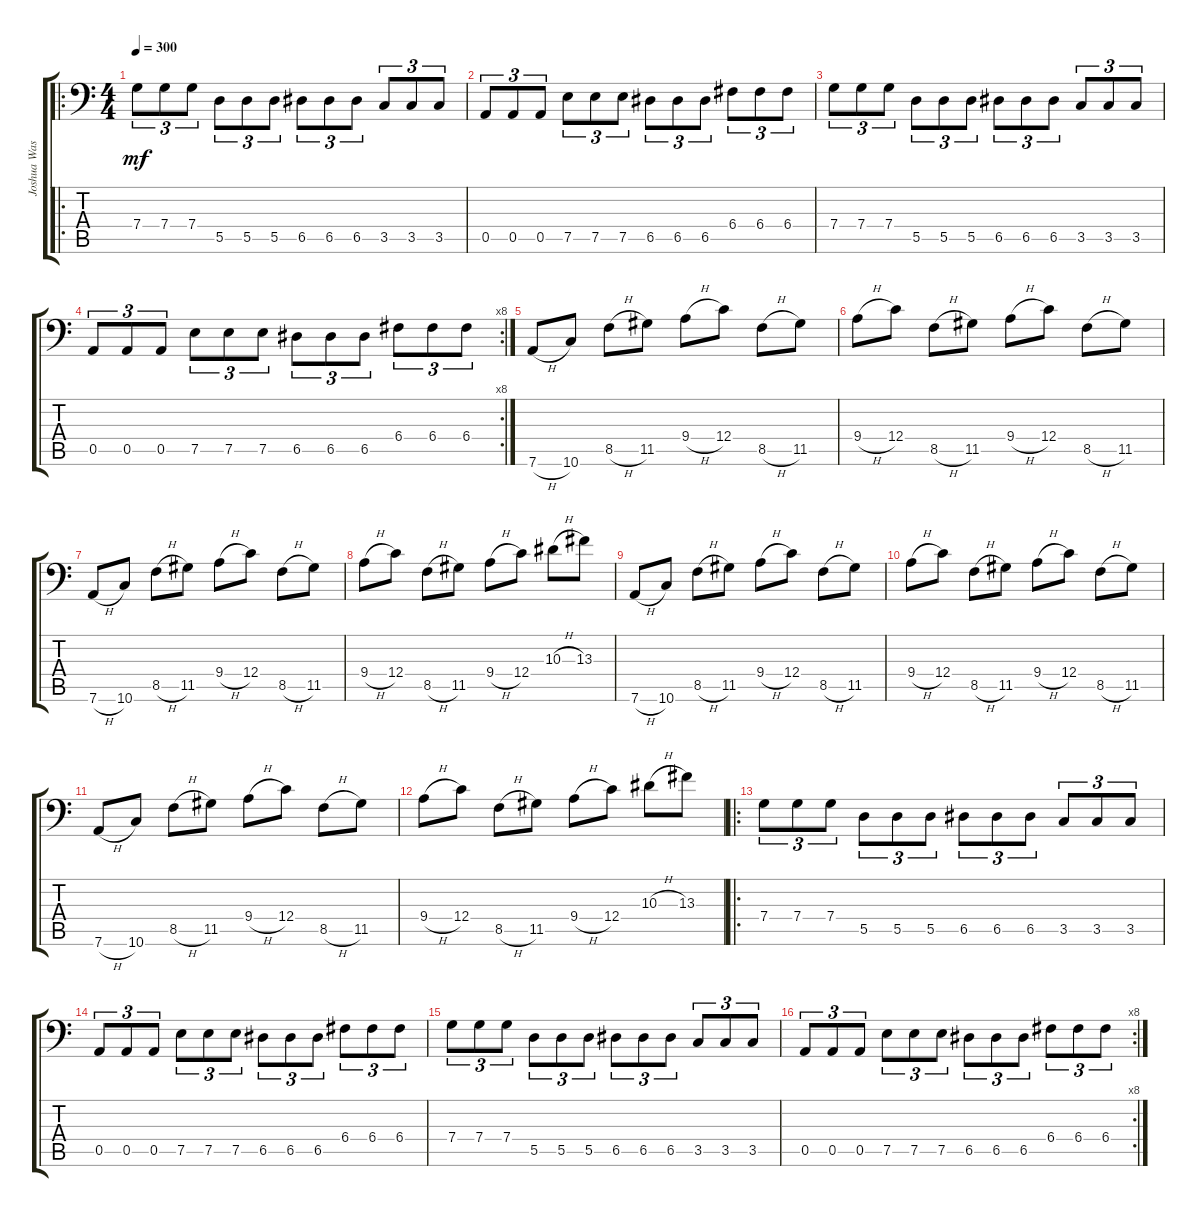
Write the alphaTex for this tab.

\track ("Joshua Wasley" "Joshua Was") {instrument electricbassfinger}
\staff {score tabs}
\tuning (D3 A2 F2 C2 A1 D1) {hide}
\ro
\ts (4 4)
\tempo 300
\clef f4
\ks c
7.4.8{tu (3 2) dy mf instrument electricbassfinger} 7.4.8{tu (3 2)} 7.4.8{tu (3 2)} 5.5.8{tu (3 2)} 5.5.8{tu (3 2)} 5.5.8{tu (3 2)} 6.5.8{tu (3 2)} 6.5.8{tu (3 2)} 6.5.8{tu (3 2)} 3.5.8{tu (3 2)} 3.5.8{tu (3 2)} 3.5.8{tu (3 2)} |
0.5.8{tu (3 2)} 0.5.8{tu (3 2)} 0.5.8{tu (3 2)} 7.5.8{tu (3 2)} 7.5.8{tu (3 2)} 7.5.8{tu (3 2)} 6.5.8{tu (3 2)} 6.5.8{tu (3 2)} 6.5.8{tu (3 2)} 6.4.8{tu (3 2)} 6.4.8{tu (3 2)} 6.4.8{tu (3 2)} |
7.4.8{tu (3 2)} 7.4.8{tu (3 2)} 7.4.8{tu (3 2)} 5.5.8{tu (3 2)} 5.5.8{tu (3 2)} 5.5.8{tu (3 2)} 6.5.8{tu (3 2)} 6.5.8{tu (3 2)} 6.5.8{tu (3 2)} 3.5.8{tu (3 2)} 3.5.8{tu (3 2)} 3.5.8{tu (3 2)} |
\rc 8
0.5.8{tu (3 2)} 0.5.8{tu (3 2)} 0.5.8{tu (3 2)} 7.5.8{tu (3 2)} 7.5.8{tu (3 2)} 7.5.8{tu (3 2)} 6.5.8{tu (3 2)} 6.5.8{tu (3 2)} 6.5.8{tu (3 2)} 6.4.8{tu (3 2)} 6.4.8{tu (3 2)} 6.4.8{tu (3 2)} |
7.6{h}.8 10.6.8 8.5{h}.8 11.5.8 9.4{h}.8 12.4.8 8.5{h}.8 11.5.8 |
9.4{h}.8 12.4.8 8.5{h}.8 11.5.8 9.4{h}.8 12.4.8 8.5{h}.8 11.5.8 |
7.6{h}.8 10.6.8 8.5{h}.8 11.5.8 9.4{h}.8 12.4.8 8.5{h}.8 11.5.8 |
9.4{h}.8 12.4.8 8.5{h}.8 11.5.8 9.4{h}.8 12.4.8 10.3{h}.8 13.3.8 |
7.6{h}.8 10.6.8 8.5{h}.8 11.5.8 9.4{h}.8 12.4.8 8.5{h}.8 11.5.8 |
9.4{h}.8 12.4.8 8.5{h}.8 11.5.8 9.4{h}.8 12.4.8 8.5{h}.8 11.5.8 |
7.6{h}.8 10.6.8 8.5{h}.8 11.5.8 9.4{h}.8 12.4.8 8.5{h}.8 11.5.8 |
9.4{h}.8 12.4.8 8.5{h}.8 11.5.8 9.4{h}.8 12.4.8 10.3{h}.8 13.3.8 |
\ro
7.4.8{tu (3 2)} 7.4.8{tu (3 2)} 7.4.8{tu (3 2)} 5.5.8{tu (3 2)} 5.5.8{tu (3 2)} 5.5.8{tu (3 2)} 6.5.8{tu (3 2)} 6.5.8{tu (3 2)} 6.5.8{tu (3 2)} 3.5.8{tu (3 2)} 3.5.8{tu (3 2)} 3.5.8{tu (3 2)} |
0.5.8{tu (3 2)} 0.5.8{tu (3 2)} 0.5.8{tu (3 2)} 7.5.8{tu (3 2)} 7.5.8{tu (3 2)} 7.5.8{tu (3 2)} 6.5.8{tu (3 2)} 6.5.8{tu (3 2)} 6.5.8{tu (3 2)} 6.4.8{tu (3 2)} 6.4.8{tu (3 2)} 6.4.8{tu (3 2)} |
7.4.8{tu (3 2)} 7.4.8{tu (3 2)} 7.4.8{tu (3 2)} 5.5.8{tu (3 2)} 5.5.8{tu (3 2)} 5.5.8{tu (3 2)} 6.5.8{tu (3 2)} 6.5.8{tu (3 2)} 6.5.8{tu (3 2)} 3.5.8{tu (3 2)} 3.5.8{tu (3 2)} 3.5.8{tu (3 2)} |
\rc 8
0.5.8{tu (3 2)} 0.5.8{tu (3 2)} 0.5.8{tu (3 2)} 7.5.8{tu (3 2)} 7.5.8{tu (3 2)} 7.5.8{tu (3 2)} 6.5.8{tu (3 2)} 6.5.8{tu (3 2)} 6.5.8{tu (3 2)} 6.4.8{tu (3 2)} 6.4.8{tu (3 2)} 6.4.8{tu (3 2)}
